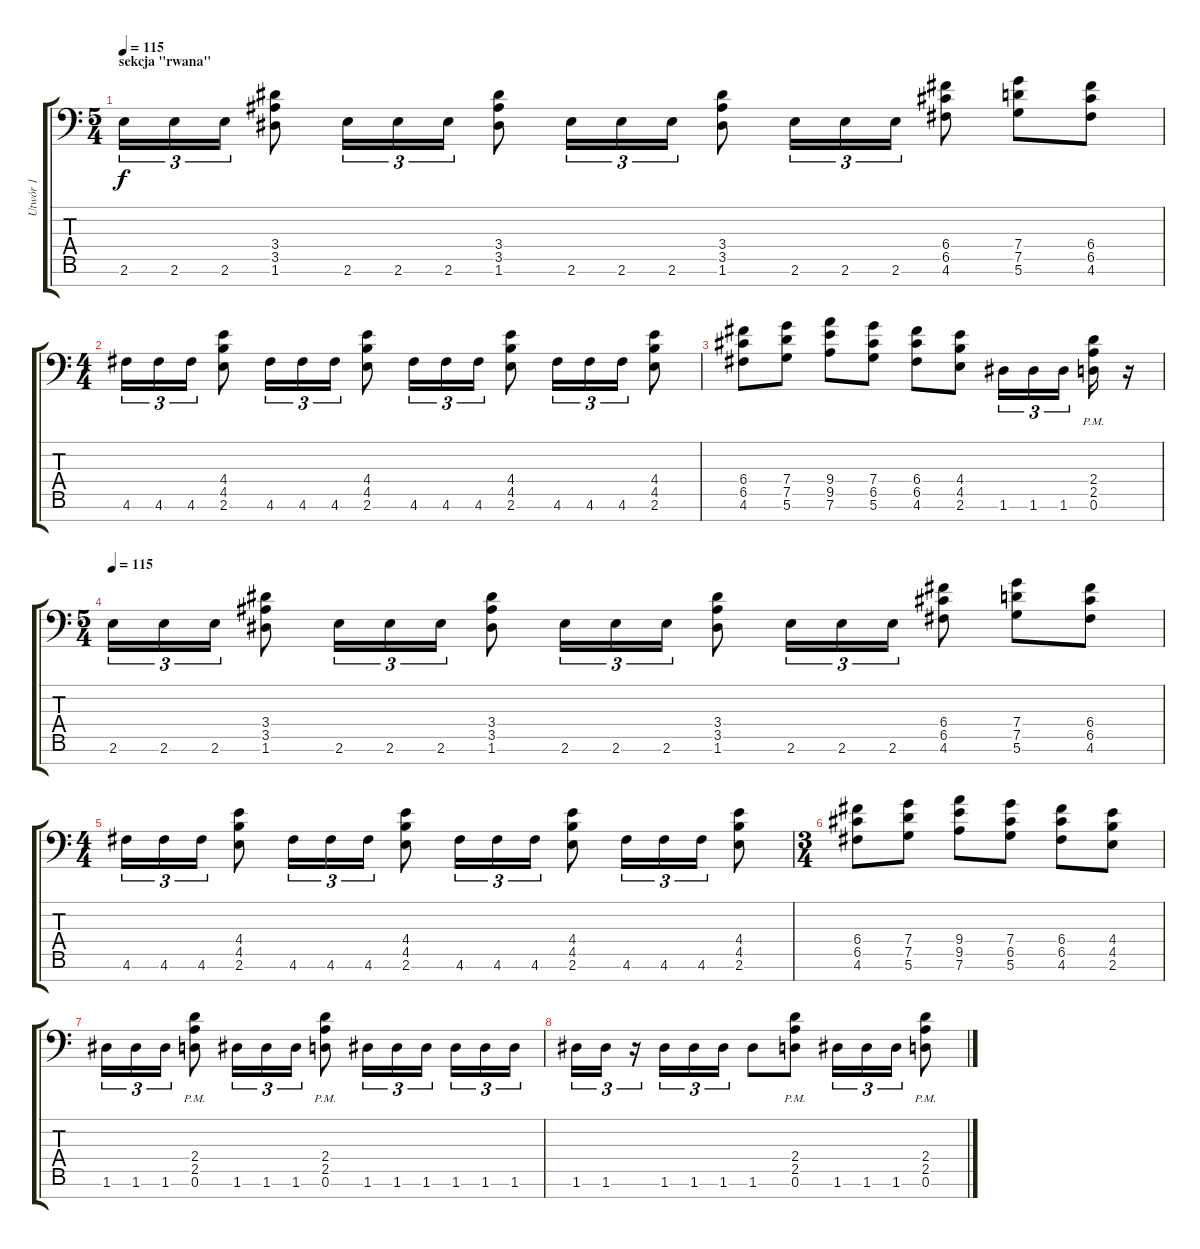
\track ("Utwór 1" "Utwór 1") {instrument overdrivenguitar}
\staff {score tabs}
\tuning (D4 A3 F3 C3 G2 D2 A1) {hide}
\ts (5 4)
\section ("" "sekcja \"rwana\"")
\tempo 115
\clef f4
\ks c
2.6.16{tu (3 2) dy f} 2.6.16{tu (3 2)} 2.6.16{tu (3 2)} (3.4 3.5 1.6).8 2.6.16{tu (3 2)} 2.6.16{tu (3 2)} 2.6.16{tu (3 2)} (3.4 3.5 1.6).8 2.6.16{tu (3 2)} 2.6.16{tu (3 2)} 2.6.16{tu (3 2)} (3.4 3.5 1.6).8 2.6.16{tu (3 2)} 2.6.16{tu (3 2)} 2.6.16{tu (3 2)} (6.4 6.5 4.6).8 (7.4 7.5 5.6).8 (6.4 6.5 4.6).8 |
\ts (4 4)
4.6.16{tu (3 2)} 4.6.16{tu (3 2)} 4.6.16{tu (3 2)} (4.4 4.5 2.6).8 4.6.16{tu (3 2)} 4.6.16{tu (3 2)} 4.6.16{tu (3 2)} (4.4 4.5 2.6).8 4.6.16{tu (3 2)} 4.6.16{tu (3 2)} 4.6.16{tu (3 2)} (4.4 4.5 2.6).8 4.6.16{tu (3 2)} 4.6.16{tu (3 2)} 4.6.16{tu (3 2)} (4.4 4.5 2.6).8 |
(6.4 6.5 4.6).8 (7.4 7.5 5.6).8 (9.4 9.5 7.6).8 (7.4 6.5 5.6).8 (6.4 6.5 4.6).8 (4.4 4.5 2.6).8 1.6.16{tu (3 2)} 1.6.16{tu (3 2)} 1.6.16{tu (3 2) beam splitsecondary} (2.4{pm} 2.5{pm} 0.6{pm}).16 r.16 |
\ts (5 4)
\tempo 115
2.6.16{tu (3 2)} 2.6.16{tu (3 2)} 2.6.16{tu (3 2)} (3.4 3.5 1.6).8 2.6.16{tu (3 2)} 2.6.16{tu (3 2)} 2.6.16{tu (3 2)} (3.4 3.5 1.6).8 2.6.16{tu (3 2)} 2.6.16{tu (3 2)} 2.6.16{tu (3 2)} (3.4 3.5 1.6).8 2.6.16{tu (3 2)} 2.6.16{tu (3 2)} 2.6.16{tu (3 2)} (6.4 6.5 4.6).8 (7.4 7.5 5.6).8 (6.4 6.5 4.6).8 |
\ts (4 4)
4.6.16{tu (3 2)} 4.6.16{tu (3 2)} 4.6.16{tu (3 2)} (4.4 4.5 2.6).8 4.6.16{tu (3 2)} 4.6.16{tu (3 2)} 4.6.16{tu (3 2)} (4.4 4.5 2.6).8 4.6.16{tu (3 2)} 4.6.16{tu (3 2)} 4.6.16{tu (3 2)} (4.4 4.5 2.6).8 4.6.16{tu (3 2)} 4.6.16{tu (3 2)} 4.6.16{tu (3 2)} (4.4 4.5 2.6).8 |
\ts (3 4)
(6.4 6.5 4.6).8 (7.4 7.5 5.6).8 (9.4 9.5 7.6).8 (7.4 6.5 5.6).8 (6.4 6.5 4.6).8 (4.4 4.5 2.6).8 |
1.6.16{tu (3 2)} 1.6.16{tu (3 2)} 1.6.16{tu (3 2)} (2.4{pm} 2.5{pm} 0.6{pm}).8 1.6.16{tu (3 2)} 1.6.16{tu (3 2)} 1.6.16{tu (3 2)} (2.4{pm} 2.5{pm} 0.6{pm}).8 1.6.16{tu (3 2)} 1.6.16{tu (3 2)} 1.6.16{tu (3 2) beam splitsecondary} 1.6.16{tu (3 2)} 1.6.16{tu (3 2)} 1.6.16{tu (3 2)} |
1.6.16{tu (3 2)} 1.6.16{tu (3 2)} r.16{tu (3 2)} 1.6.16{tu (3 2)} 1.6.16{tu (3 2)} 1.6.16{tu (3 2)} 1.6.8 (2.4{pm} 2.5{pm} 0.6{pm}).8 1.6.16{tu (3 2)} 1.6.16{tu (3 2)} 1.6.16{tu (3 2)} (2.4{pm} 2.5{pm} 0.6{pm}).8
